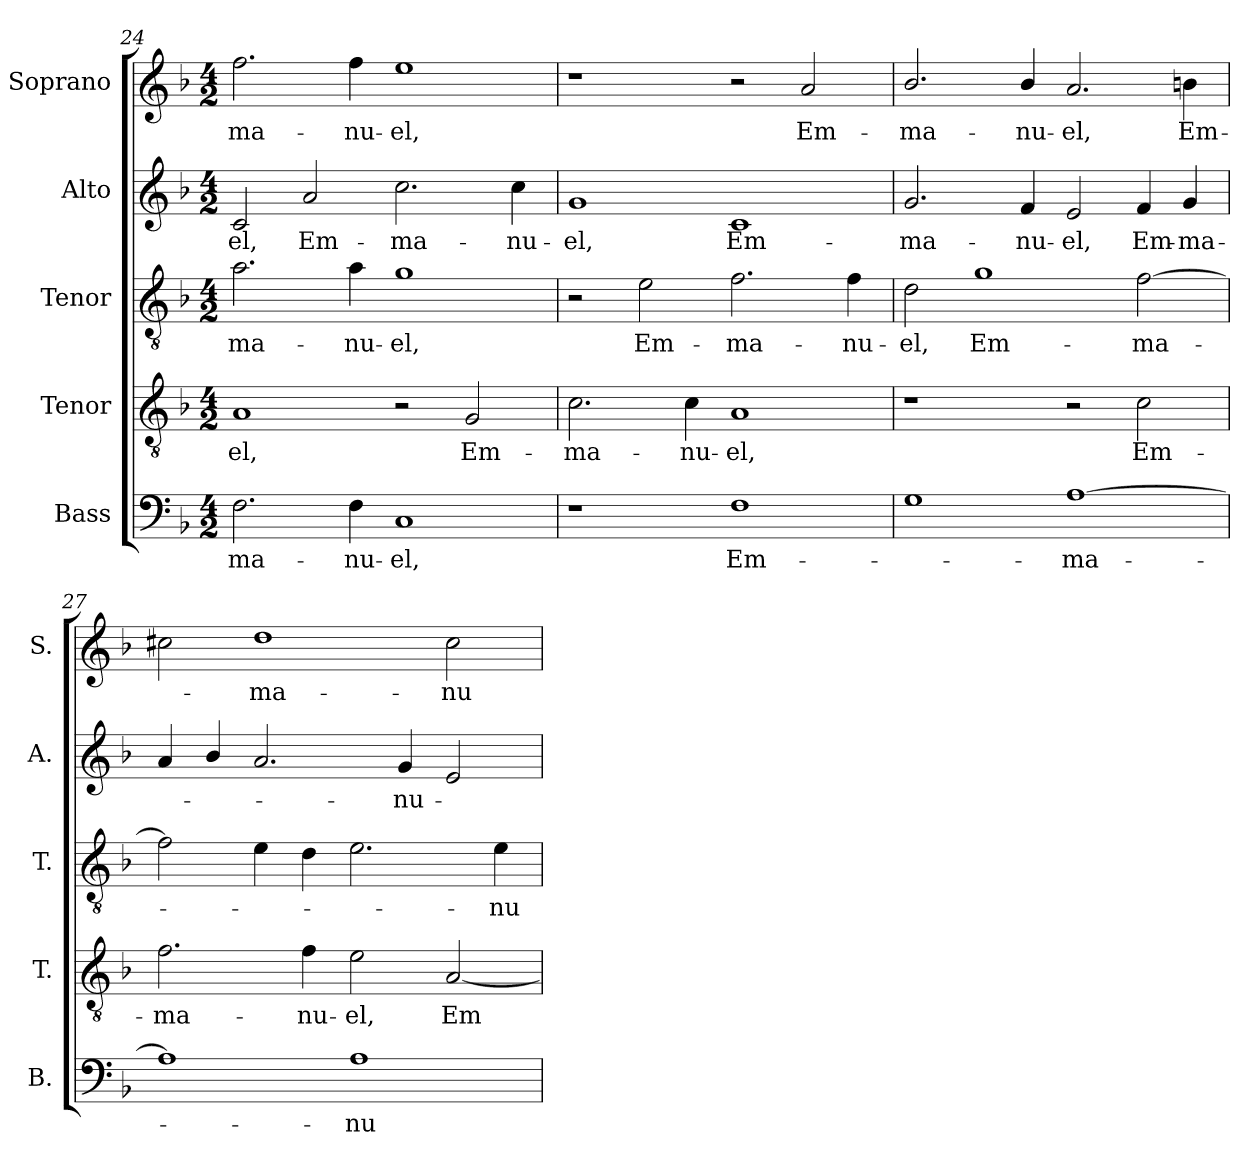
**kern	**text	**kern	**text	**kern	**text	**kern	**text	**kern	**text
*part5	*part5	*part4	*part4	*part3	*part3	*part2	*part2	*part1	*part1
*staff5	*staff5	*staff4	*staff4	*staff3	*staff3	*staff2	*staff2	*staff1	*staff1
*I"Bass	*	*I"Tenor	*	*I"Tenor	*	*I"Alto	*	*I"Soprano	*
*I'B.	*	*I'T.	*	*I'T.	*	*I'A.	*	*I'S.	*
*clefF4	*	*clefGv2	*	*clefGv2	*	*clefG2	*	*clefG2	*
*	*	*ITrd7c12	*	*ITrd7c12	*	*	*	*	*
*k[b-]	*	*k[b-]	*	*k[b-]	*	*k[b-]	*	*k[b-]	*
*F:	*	*F:	*	*F:	*	*F:	*	*F:	*
*M4/2	*	*M4/2	*	*M4/2	*	*M4/2	*	*M4/2	*
=24	=24	=24	=24	=24	=24	=24	=24	=24	=24
!	!LO:LY:b:color=#000000	!	!	!	!	!	!	!	!
!	!	!	!LO:LY:b:color=#000000	!	!	!	!	!	!
!	!	!	!	!	!LO:LY:b:color=#000000	!	!	!	!
!	!	!	!	!	!	!	!LO:LY:b:color=#000000	!	!
!	!	!	!	!	!	!	!	!	!LO:LY:b:color=#000000
2.Fi\	-ma-	1AAi	-el,	2.Ai\	-ma-	2ci/	-el,	2.ffi\	-ma-
!	!	!	!	!	!	!	!LO:LY:b:color=#000000	!	!
.	.	.	.	.	.	2ai/	Em-	.	.
!	!LO:LY:b:color=#000000	!	!	!	!	!	!	!	!
!	!	!	!	!	!LO:LY:b:color=#000000	!	!	!	!
!	!	!	!	!	!	!	!	!	!LO:LY:b:color=#000000
4Fi\	-nu-	.	.	4Ai\	-nu-	.	.	4ffi\	-nu-
!	!LO:LY:b:color=#000000	!	!	!	!	!	!	!	!
!	!	!	!	!	!LO:LY:b:color=#000000	!	!	!	!
!	!	!	!	!	!	!	!LO:LY:b:color=#000000	!	!
!	!	!	!	!	!	!	!	!	!LO:LY:b:color=#000000
1Ci	-el,	2r	.	1Gi	-el,	2.cci\	-ma-	1eei	-el,
!	!	!	!LO:LY:b:color=#000000	!	!	!	!	!	!
.	.	2GGi/	Em-	.	.	.	.	.	.
!	!	!	!	!	!	!	!LO:LY:b:color=#000000	!	!
.	.	.	.	.	.	4cci\	-nu-	.	.
=25	=25	=25	=25	=25	=25	=25	=25	=25	=25
!	!	!	!LO:LY:b:color=#000000	!	!	!	!	!	!
!	!	!	!	!	!	!	!LO:LY:b:color=#000000	!	!
1r	.	2.Ci\	-ma-	2r	.	1gi	-el,	1r	.
!	!	!	!	!	!LO:LY:b:color=#000000	!	!	!	!
.	.	.	.	2Ei\	Em-	.	.	.	.
!	!	!	!LO:LY:b:color=#000000	!	!	!	!	!	!
.	.	4Ci\	-nu-	.	.	.	.	.	.
!	!LO:LY:b:color=#000000	!	!	!	!	!	!	!	!
!	!	!	!LO:LY:b:color=#000000	!	!	!	!	!	!
!	!	!	!	!	!LO:LY:b:color=#000000	!	!	!	!
!	!	!	!	!	!	!	!LO:LY:b:color=#000000	!	!
1Fi	Em-	1AAi	-el,	2.Fi\	-ma-	1ci	Em-	2r	.
!	!	!	!	!	!	!	!	!	!LO:LY:b:color=#000000
.	.	.	.	.	.	.	.	2ai/	Em-
!	!	!	!	!	!LO:LY:b:color=#000000	!	!	!	!
.	.	.	.	4Fi\	-nu-	.	.	.	.
=26	=26	=26	=26	=26	=26	=26	=26	=26	=26
!	!	!	!	!	!LO:LY:b:color=#000000	!	!	!	!
!	!	!	!	!	!	!	!LO:LY:b:color=#000000	!	!
!	!	!	!	!	!	!	!	!	!LO:LY:b:color=#000000
1Gi	.	1r	.	2Di\	-el,	2.gi/	-ma-	2.b-i/	-ma-
!	!	!	!	!	!LO:LY:b:color=#000000	!	!	!	!
.	.	.	.	1Gi	Em-	.	.	.	.
!	!	!	!	!	!	!	!LO:LY:b:color=#000000	!	!
!	!	!	!	!	!	!	!	!	!LO:LY:b:color=#000000
.	.	.	.	.	.	4fi/	-nu-	4b-i/	-nu-
!	!LO:LY:b:color=#000000	!	!	!	!	!	!	!	!
!	!	!	!	!	!	!	!LO:LY:b:color=#000000	!	!
!	!	!	!	!	!	!	!	!	!LO:LY:b:color=#000000
[1Ai	-ma-	2r	.	.	.	2ei/	-el,	2.ai/	-el,
!	!	!	!LO:LY:b:color=#000000	!	!	!	!	!	!
!	!	!	!	!	!LO:LY:b:color=#000000	!	!	!	!
!	!	!	!	!	!	!	!LO:LY:b:color=#000000	!	!
.	.	2Ci\	Em-	[2Fi\	-ma-	4fi/	Em-	.	.
!	!	!	!	!	!	!	!LO:LY:b:color=#000000	!	!
!	!	!	!	!	!	!	!	!	!LO:LY:b:color=#000000
.	.	.	.	.	.	4gi/	-ma-	4bni\	Em-
!!LO:LB:g=z
=27	=27	=27	=27	=27	=27	=27	=27	=27	=27
!	!	!	!LO:LY:b:color=#000000	!	!	!	!	!	!
1Ai]	.	2.Fi\	-ma-	2Fi\]	.	4ai/	.	2cc#Xi\	.
.	.	.	.	.	.	4b-i/	.	.	.
!	!	!	!	!	!	!	!	!	!LO:LY:b:color=#000000
.	.	.	.	4Ei\	.	2.ai/	.	1ddi	-ma-
!	!	!	!LO:LY:b:color=#000000	!	!	!	!	!	!
.	.	4Fi\	-nu-	4Di\	.	.	.	.	.
!	!LO:LY:b:color=#000000	!	!	!	!	!	!	!	!
!	!	!	!LO:LY:b:color=#000000	!	!	!	!	!	!
1Ai	-nu-	2Ei\	-el,	2.Ei\	.	.	.	.	.
!	!	!	!	!	!	!	!LO:LY:b:color=#000000	!	!
.	.	.	.	.	.	4gi/	-nu-	.	.
!	!	!	!LO:LY:b:color=#000000	!	!	!	!	!	!
!	!	!	!	!	!	!	!	!	!LO:LY:b:color=#000000
.	.	[2AAi/	Em-	.	.	2ei/	.	2cc#i\	-nu-
!	!	!	!	!	!LO:LY:b:color=#000000	!	!	!	!
.	.	.	.	4Ei\	-nu-	.	.	.	.
=	=	=	=	=	=	=	=	=	=
*-	*-	*-	*-	*-	*-	*-	*-	*-	*-
